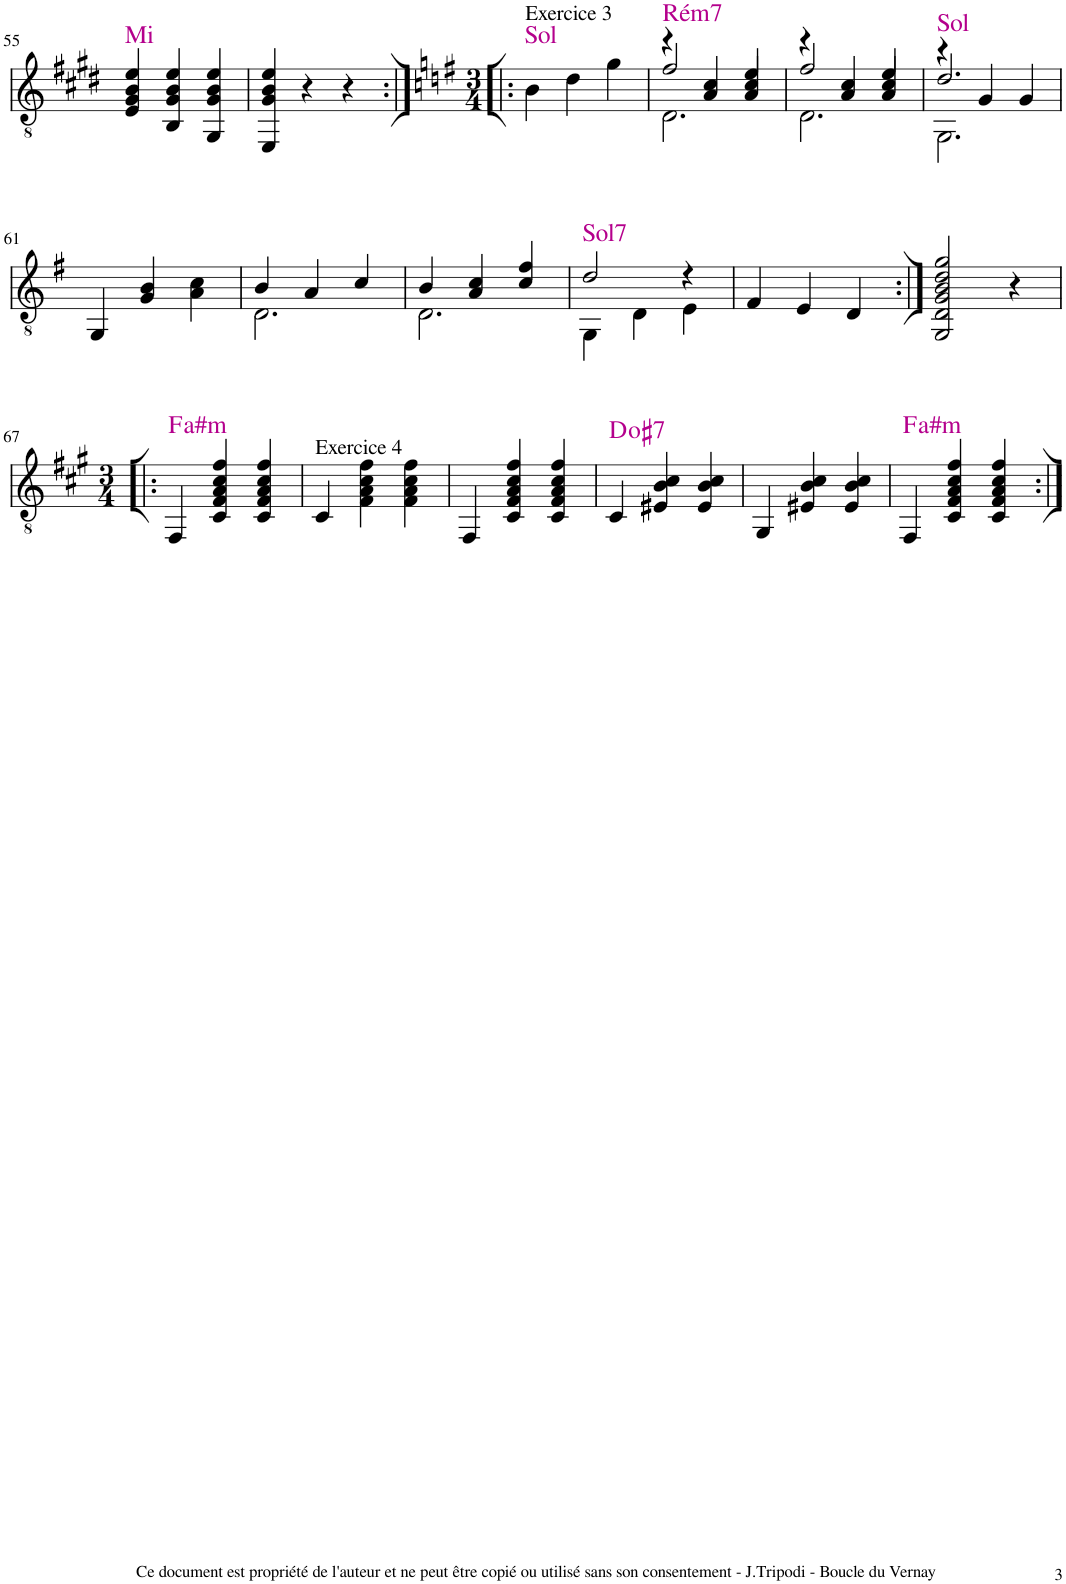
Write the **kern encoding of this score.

**kern	**harte
*part1	*part1
*staff1	*
*I"Guitare	*
!!LO:PB:g=z
*clefGv2	*
*k[f#c#g#d#]	*
*M3/4	*
=55	=55
!	!LO:H:kt=Mi
4E/ 4G#/ 4B/ 4e/	N
4BB/ 4G#/ 4B/ 4e/	.
4GG#/ 4G#/ 4B/ 4e/	.
=56	=56
4EE/ 4G#/ 4B/ 4e/	.
4r	.
4r	.
=57:|!|:	=57:|!|:
*k[f#]	*
*M3/4	*
!LO:TX:a:t=Exercice 3	!LO:H:kt=Sol
4B\	N
4d\	.
4g\	.
=58	=58
*^	*
*	*^	*
!	!	!	!LO:H:kt=Rém7
4r	2.D\	2f#/	N
4A/ 4c/	.	.	.
4A/ 4c/	.	4e/	.
=59	=59	=59	=59
4r	2.D\	2f#/	.
4A/ 4c/	.	.	.
4A/ 4c/	.	4e/	.
=60	=60	=60	=60
!	!	!	!LO:H:kt=Sol
4r	2.GG\	2.d/	N
4G/	.	.	.
4G/	.	.	.
*v	*v	*v	*
!!LO:LB:g=z
=61	=61
4GG/	.
4G/ 4B/	.
4A\ 4c\	.
=62	=62
*^	*
4B/	2.D\	.
4A/	.	.
4c/	.	.
=63	=63	=63
4B/	2.D\	.
4A/ 4c/	.	.
4c/ 4f#/	.	.
=64	=64	=64
!	!	!LO:H:kt=Sol7
2d/	4GG\	N
.	4D\	.
4r	4E\	.
*v	*v	*
=65	=65
4F#/	.
4E/	.
4D/	.
=66:|!	=66:|!
2GG/ 2D/ 2G/ 2B/ 2d/ 2g/	.
4r	.
!!LO:LB:g=z
=67!|:	=67!|:
*k[f#c#g#]	*
*M3/4	*
!	!LO:H:kt=a#m
4FF#/	.
4C#/ 4F#/ 4A/ 4c#/ 4f#/	.
4C#/ 4F#/ 4A/ 4c#/ 4f#/	.
=68	=68
!LO:TX:a:t=Exercice 4	!
4C#/	.
4F#\ 4A\ 4c#\ 4f#\	.
4F#\ 4A\ 4c#\ 4f#\	.
=69	=69
4FF#/	.
4C#/ 4F#/ 4A/ 4c#/ 4f#/	.
4C#/ 4F#/ 4A/ 4c#/ 4f#/	.
=70	=70
4C#/	D:dim(#7)
4E#X/ 4B/ 4c#/	.
4E#X/ 4B/ 4c#/	.
=71	=71
4GG#/	.
4E#X/ 4B/ 4c#/	.
4E#X/ 4B/ 4c#/	.
=72	=72
!	!LO:H:kt=a#m
4FF#/	.
4C#/ 4F#/ 4A/ 4c#/ 4f#/	.
4C#/ 4F#/ 4A/ 4c#/ 4f#/	.
=:|!	=:|!
*-	*-
